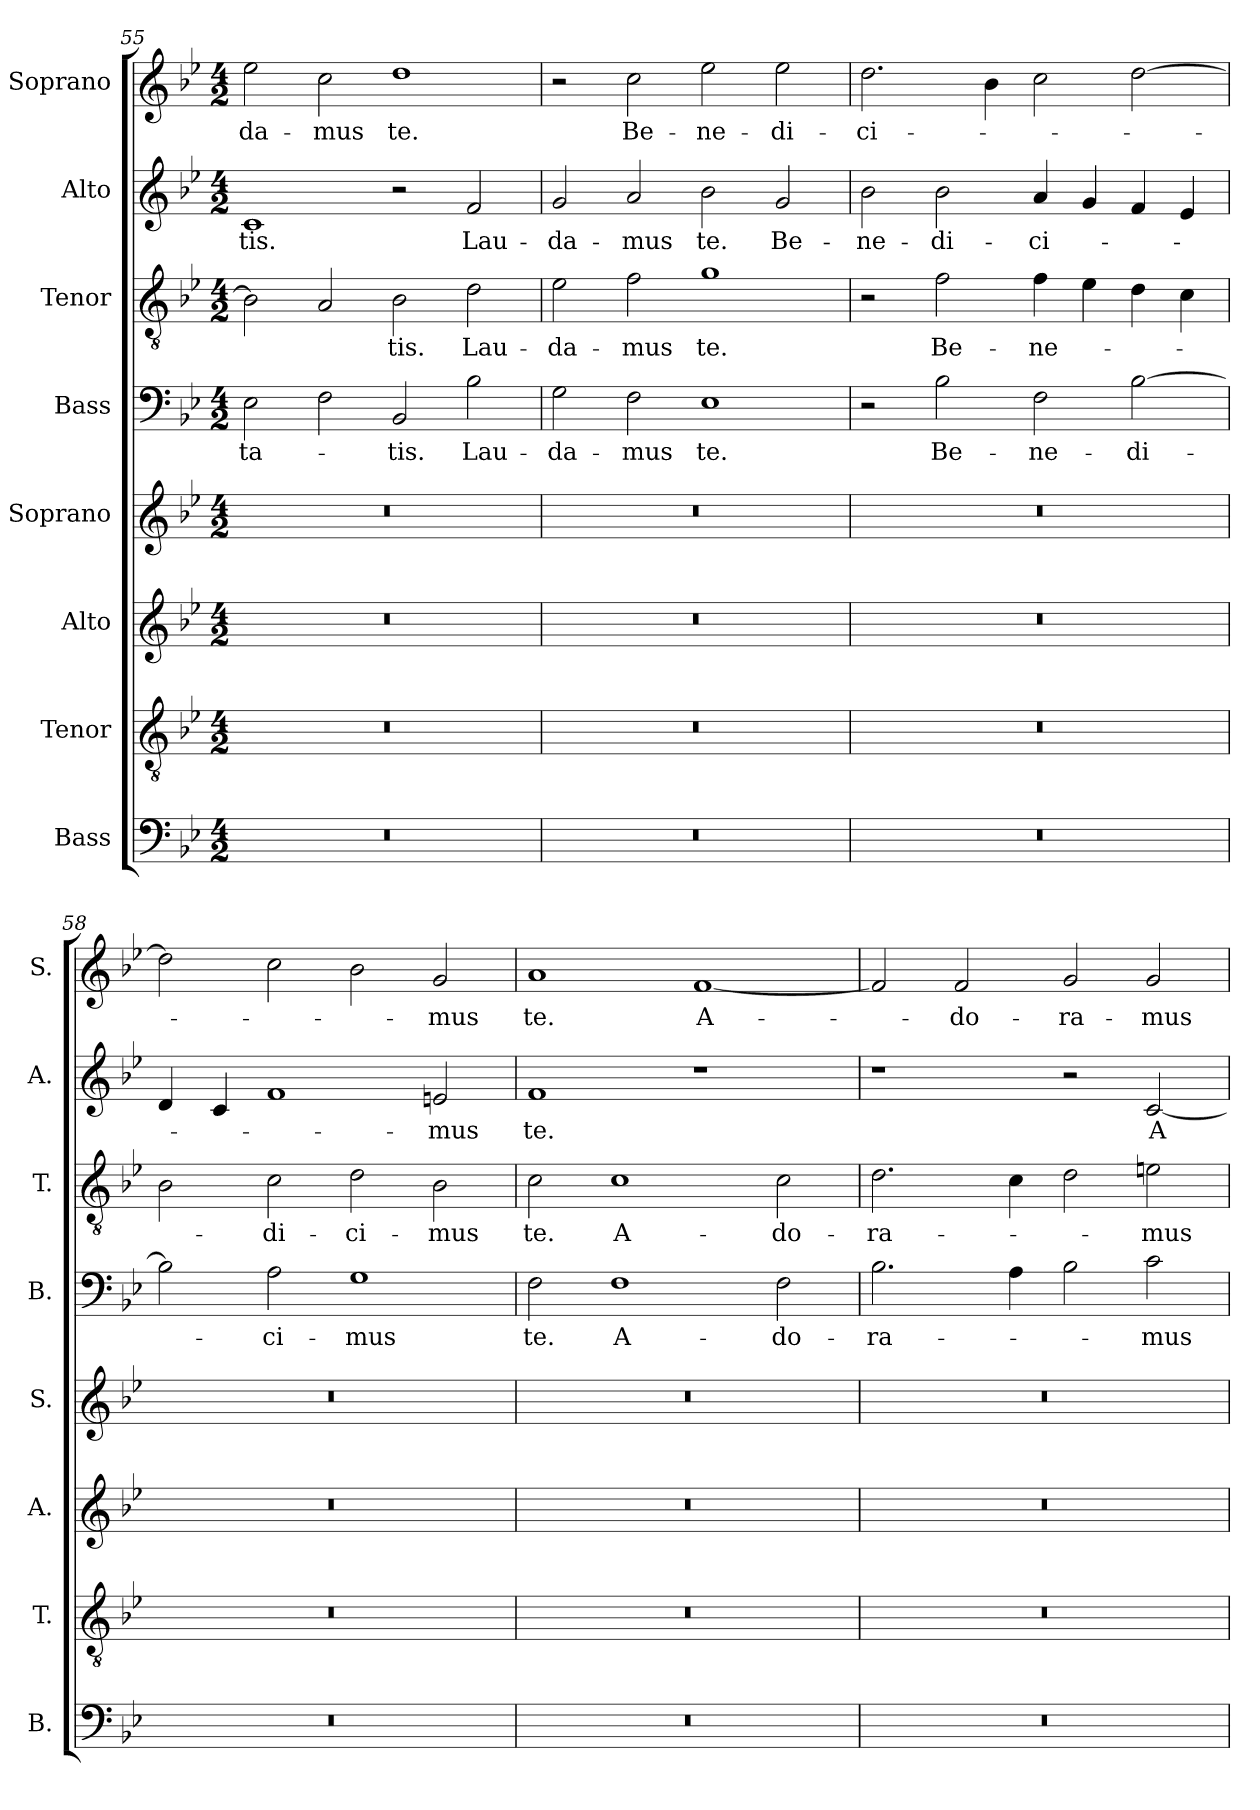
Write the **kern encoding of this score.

**kern	**kern	**kern	**kern	**kern	**text	**kern	**text	**kern	**text	**kern	**text
*part8	*part7	*part6	*part5	*part4	*part4	*part3	*part3	*part2	*part2	*part1	*part1
*staff8	*staff7	*staff6	*staff5	*staff4	*staff4	*staff3	*staff3	*staff2	*staff2	*staff1	*staff1
*I"Bass	*I"Tenor	*I"Alto	*I"Soprano	*I"Bass	*	*I"Tenor	*	*I"Alto	*	*I"Soprano	*
*I'B.	*I'T.	*I'A.	*I'S.	*I'B.	*	*I'T.	*	*I'A.	*	*I'S.	*
*clefF4	*clefGv2	*clefG2	*clefG2	*clefF4	*	*clefGv2	*	*clefG2	*	*clefG2	*
*	*ITrd7c12	*	*	*	*	*ITrd7c12	*	*	*	*	*
*k[b-e-]	*k[b-e-]	*k[b-e-]	*k[b-e-]	*k[b-e-]	*	*k[b-e-]	*	*k[b-e-]	*	*k[b-e-]	*
*B-:	*B-:	*B-:	*B-:	*B-:	*	*B-:	*	*B-:	*	*B-:	*
*M4/2	*M4/2	*M4/2	*M4/2	*M4/2	*	*M4/2	*	*M4/2	*	*M4/2	*
=55	=55	=55	=55	=55	=55	=55	=55	=55	=55	=55	=55
!LO:N:vis=1	!LO:N:vis=1	!LO:N:vis=1	!LO:N:vis=1	!	!	!	!	!	!	!	!
!	!	!	!	!	!LO:LY:b:color=#000000	!	!	!	!	!	!
!	!	!	!	!	!	!	!	!	!LO:LY:b:color=#000000	!	!
!	!	!	!	!	!	!	!	!	!	!	!LO:LY:b:color=#000000
0r	0r	0r	0r	2E-i\	-ta-	2BB-i\]	.	1ci	-tis.	2ee-i\	-da-
!	!	!	!	!	!	!	!	!	!	!	!LO:LY:b:color=#000000
.	.	.	.	2Fi\	.	2AAi/	.	.	.	2cci\	-mus
!	!	!	!	!	!LO:LY:b:color=#000000	!	!	!	!	!	!
!	!	!	!	!	!	!	!LO:LY:b:color=#000000	!	!	!	!
!	!	!	!	!	!	!	!	!	!	!	!LO:LY:b:color=#000000
.	.	.	.	2BB-i/	-tis.	2BB-i\	-tis.	2r	.	1ddi	te.
!	!	!	!	!	!LO:LY:b:color=#000000	!	!	!	!	!	!
!	!	!	!	!	!	!	!LO:LY:b:color=#000000	!	!	!	!
!	!	!	!	!	!	!	!	!	!LO:LY:b:color=#000000	!	!
.	.	.	.	2B-i\	Lau-	2Di\	Lau-	2fi/	Lau-	.	.
!!LO:LB:g=z
=56	=56	=56	=56	=56	=56	=56	=56	=56	=56	=56	=56
!LO:N:vis=1	!LO:N:vis=1	!LO:N:vis=1	!LO:N:vis=1	!	!	!	!	!	!	!	!
!	!	!	!	!	!LO:LY:b:color=#000000	!	!	!	!	!	!
!	!	!	!	!	!	!	!LO:LY:b:color=#000000	!	!	!	!
!	!	!	!	!	!	!	!	!	!LO:LY:b:color=#000000	!	!
0r	0r	0r	0r	2Gi\	-da-	2E-i\	-da-	2gi/	-da-	2r	.
!	!	!	!	!	!LO:LY:b:color=#000000	!	!	!	!	!	!
!	!	!	!	!	!	!	!LO:LY:b:color=#000000	!	!	!	!
!	!	!	!	!	!	!	!	!	!LO:LY:b:color=#000000	!	!
!	!	!	!	!	!	!	!	!	!	!	!LO:LY:b:color=#000000
.	.	.	.	2Fi\	-mus	2Fi\	-mus	2ai/	-mus	2cci\	Be-
!	!	!	!	!	!LO:LY:b:color=#000000	!	!	!	!	!	!
!	!	!	!	!	!	!	!LO:LY:b:color=#000000	!	!	!	!
!	!	!	!	!	!	!	!	!	!LO:LY:b:color=#000000	!	!
!	!	!	!	!	!	!	!	!	!	!	!LO:LY:b:color=#000000
.	.	.	.	1E-i	te.	1Gi	te.	2b-i\	te.	2ee-i\	-ne-
!	!	!	!	!	!	!	!	!	!LO:LY:b:color=#000000	!	!
!	!	!	!	!	!	!	!	!	!	!	!LO:LY:b:color=#000000
.	.	.	.	.	.	.	.	2gi/	Be-	2ee-i\	-di-
=57	=57	=57	=57	=57	=57	=57	=57	=57	=57	=57	=57
!LO:N:vis=1	!LO:N:vis=1	!LO:N:vis=1	!LO:N:vis=1	!	!	!	!	!	!	!	!
!	!	!	!	!	!	!	!	!	!LO:LY:b:color=#000000	!	!
!	!	!	!	!	!	!	!	!	!	!	!LO:LY:b:color=#000000
0r	0r	0r	0r	2r	.	2r	.	2b-i\	-ne-	2.ddi\	-ci-
!	!	!	!	!	!LO:LY:b:color=#000000	!	!	!	!	!	!
!	!	!	!	!	!	!	!LO:LY:b:color=#000000	!	!	!	!
!	!	!	!	!	!	!	!	!	!LO:LY:b:color=#000000	!	!
.	.	.	.	2B-i\	Be-	2Fi\	Be-	2b-i\	-di-	.	.
.	.	.	.	.	.	.	.	.	.	4b-i\	.
!	!	!	!	!	!LO:LY:b:color=#000000	!	!	!	!	!	!
!	!	!	!	!	!	!	!LO:LY:b:color=#000000	!	!	!	!
!	!	!	!	!	!	!	!	!	!LO:LY:b:color=#000000	!	!
.	.	.	.	2Fi\	-ne-	4Fi\	-ne-	4ai/	-ci-	2cci\	.
.	.	.	.	.	.	4E-i\	.	4gi/	.	.	.
!	!	!	!	!	!LO:LY:b:color=#000000	!	!	!	!	!	!
.	.	.	.	[2B-i\	-di-	4Di\	.	4fi/	.	[2ddi\	.
.	.	.	.	.	.	4Ci\	.	4e-i/	.	.	.
=58	=58	=58	=58	=58	=58	=58	=58	=58	=58	=58	=58
!LO:N:vis=1	!LO:N:vis=1	!LO:N:vis=1	!LO:N:vis=1	!	!	!	!	!	!	!	!
0r	0r	0r	0r	2B-i\]	.	2BB-i\	.	4di/	.	2ddi\]	.
.	.	.	.	.	.	.	.	4ci/	.	.	.
!	!	!	!	!	!LO:LY:b:color=#000000	!	!	!	!	!	!
!	!	!	!	!	!	!	!LO:LY:b:color=#000000	!	!	!	!
.	.	.	.	2Ai\	-ci-	2Ci\	-di-	1fi	.	2cci\	.
!	!	!	!	!	!LO:LY:b:color=#000000	!	!	!	!	!	!
!	!	!	!	!	!	!	!LO:LY:b:color=#000000	!	!	!	!
.	.	.	.	1Gi	-mus	2Di\	-ci-	.	.	2b-i\	.
!	!	!	!	!	!	!	!LO:LY:b:color=#000000	!	!	!	!
!	!	!	!	!	!	!	!	!	!LO:LY:b:color=#000000	!	!
!	!	!	!	!	!	!	!	!	!	!	!LO:LY:b:color=#000000
.	.	.	.	.	.	2BB-i\	-mus	2eni/	-mus	2gi/	-mus
=59	=59	=59	=59	=59	=59	=59	=59	=59	=59	=59	=59
!LO:N:vis=1	!LO:N:vis=1	!LO:N:vis=1	!LO:N:vis=1	!	!	!	!	!	!	!	!
!	!	!	!	!	!LO:LY:b:color=#000000	!	!	!	!	!	!
!	!	!	!	!	!	!	!LO:LY:b:color=#000000	!	!	!	!
!	!	!	!	!	!	!	!	!	!LO:LY:b:color=#000000	!	!
!	!	!	!	!	!	!	!	!	!	!	!LO:LY:b:color=#000000
0r	0r	0r	0r	2Fi\	te.	2Ci\	te.	1fi	te.	1ai	te.
!	!	!	!	!	!LO:LY:b:color=#000000	!	!	!	!	!	!
!	!	!	!	!	!	!	!LO:LY:b:color=#000000	!	!	!	!
.	.	.	.	1Fi	A-	1Ci	A-	.	.	.	.
!	!	!	!	!	!	!	!	!	!	!	!LO:LY:b:color=#000000
.	.	.	.	.	.	.	.	1r	.	[1fi	A-
!	!	!	!	!	!LO:LY:b:color=#000000	!	!	!	!	!	!
!	!	!	!	!	!	!	!LO:LY:b:color=#000000	!	!	!	!
.	.	.	.	2Fi\	-do-	2Ci\	-do-	.	.	.	.
=60	=60	=60	=60	=60	=60	=60	=60	=60	=60	=60	=60
!LO:N:vis=1	!LO:N:vis=1	!LO:N:vis=1	!LO:N:vis=1	!	!	!	!	!	!	!	!
!	!	!	!	!	!LO:LY:b:color=#000000	!	!	!	!	!	!
!	!	!	!	!	!	!	!LO:LY:b:color=#000000	!	!	!	!
0r	0r	0r	0r	2.B-i\	-ra-	2.Di\	-ra-	1r	.	2fi/]	.
!	!	!	!	!	!	!	!	!	!	!	!LO:LY:b:color=#000000
.	.	.	.	.	.	.	.	.	.	2fi/	-do-
.	.	.	.	4Ai\	.	4Ci\	.	.	.	.	.
!	!	!	!	!	!	!	!	!	!	!	!LO:LY:b:color=#000000
.	.	.	.	2B-i\	.	2Di\	.	2r	.	2gi/	-ra-
!	!	!	!	!	!LO:LY:b:color=#000000	!	!	!	!	!	!
!	!	!	!	!	!	!	!LO:LY:b:color=#000000	!	!	!	!
!	!	!	!	!	!	!	!	!	!LO:LY:b:color=#000000	!	!
!	!	!	!	!	!	!	!	!	!	!	!LO:LY:b:color=#000000
.	.	.	.	2ci\	-mus	2Eni\	-mus	[2ci/	A-	2gi/	-mus
=	=	=	=	=	=	=	=	=	=	=	=
*-	*-	*-	*-	*-	*-	*-	*-	*-	*-	*-	*-
